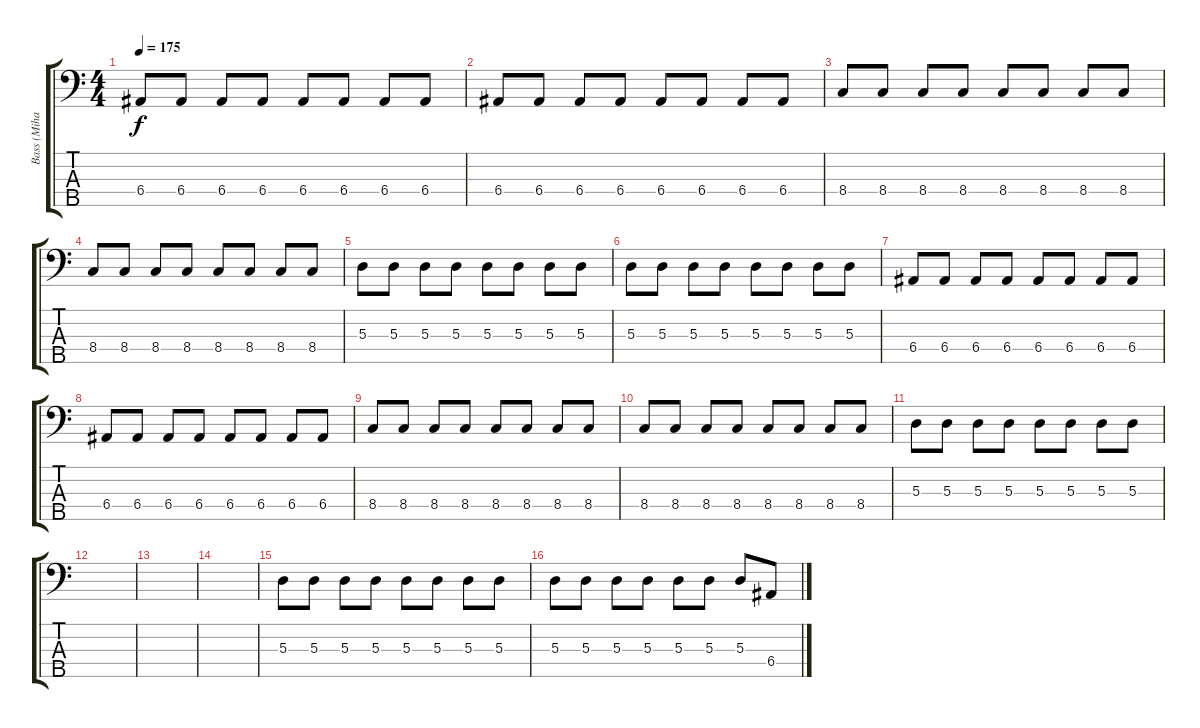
\track ("Bass (Mihael Braèko)" "Bass (Miha") {instrument electricbassfinger}
\staff {score tabs}
\tuning (G2 D2 A1 E1 B0) {hide}
\ts (4 4)
\tempo 175
\clef f4
\ks c
6.4.8{dy f} 6.4.8 6.4.8 6.4.8 6.4.8 6.4.8 6.4.8 6.4.8 |
6.4.8 6.4.8 6.4.8 6.4.8 6.4.8 6.4.8 6.4.8 6.4.8 |
8.4.8 8.4.8 8.4.8 8.4.8 8.4.8 8.4.8 8.4.8 8.4.8 |
8.4.8 8.4.8 8.4.8 8.4.8 8.4.8 8.4.8 8.4.8 8.4.8 |
5.3.8 5.3.8 5.3.8 5.3.8 5.3.8 5.3.8 5.3.8 5.3.8 |
5.3.8 5.3.8 5.3.8 5.3.8 5.3.8 5.3.8 5.3.8 5.3.8 |
6.4.8 6.4.8 6.4.8 6.4.8 6.4.8 6.4.8 6.4.8 6.4.8 |
6.4.8 6.4.8 6.4.8 6.4.8 6.4.8 6.4.8 6.4.8 6.4.8 |
8.4.8 8.4.8 8.4.8 8.4.8 8.4.8 8.4.8 8.4.8 8.4.8 |
8.4.8 8.4.8 8.4.8 8.4.8 8.4.8 8.4.8 8.4.8 8.4.8 |
5.3.8 5.3.8 5.3.8 5.3.8 5.3.8 5.3.8 5.3.8 5.3.8 |
|
|
|
5.3.8 5.3.8 5.3.8 5.3.8 5.3.8 5.3.8 5.3.8 5.3.8 |
5.3.8 5.3.8 5.3.8 5.3.8 5.3.8 5.3.8 5.3.8 6.4.8
